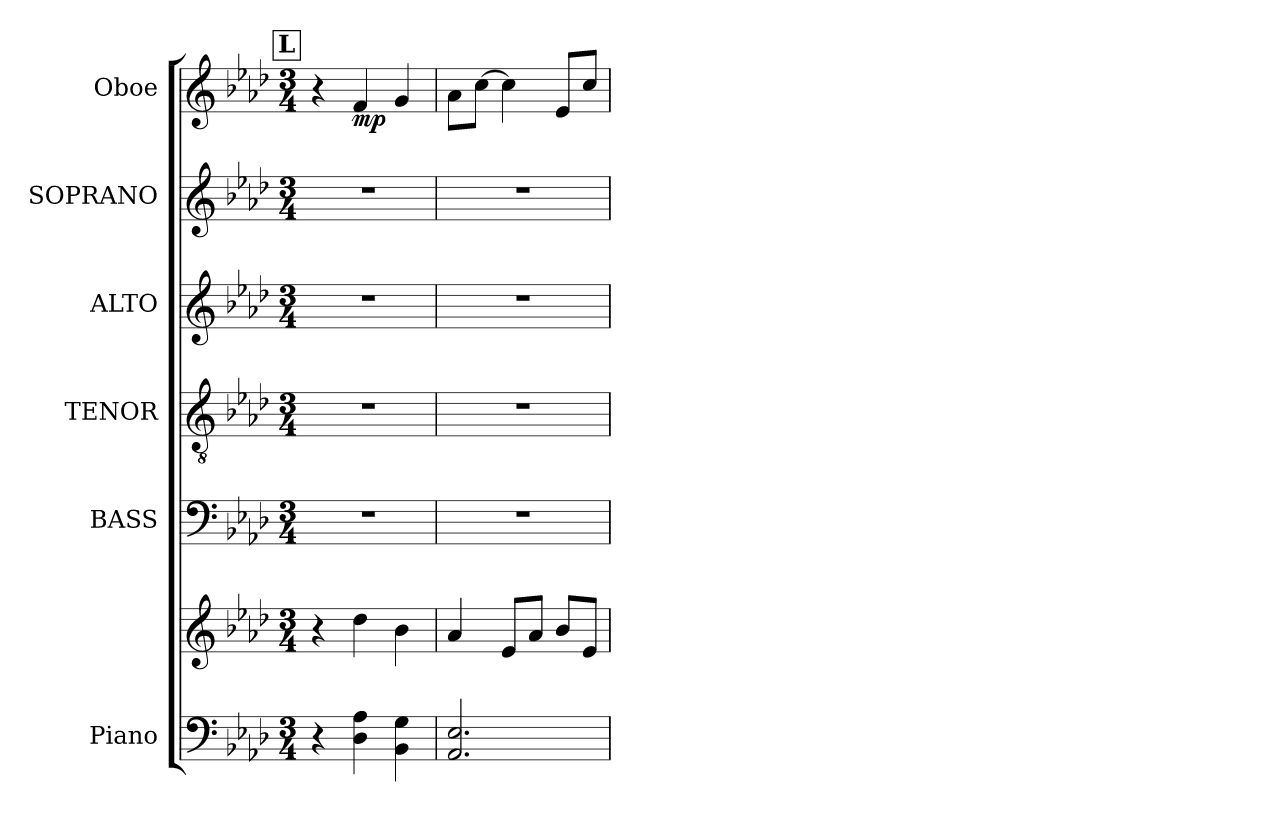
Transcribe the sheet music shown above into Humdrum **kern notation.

**kern	**kern	**kern	**kern	**kern	**kern	**kern	**dynam
*part6	*part6	*part5	*part4	*part3	*part2	*part1	*part1
*staff7	*staff6	*staff5	*staff4	*staff3	*staff2	*staff1	*staff1
*I"Piano	*	*I"BASS	*I"TENOR	*I"ALTO	*I"SOPRANO	*I"Oboe	*
*I'Pno.	*	*I'B.	*I'T.	*I'A.	*I'S.	*I'Ob.	*
*clefF4	*clefG2	*clefF4	*clefGv2	*clefG2	*clefG2	*clefG2	*
*	*	*	*ITrd7c12	*	*	*	*
*k[b-e-a-d-]	*k[b-e-a-d-]	*k[b-e-a-d-]	*k[b-e-a-d-]	*k[b-e-a-d-]	*k[b-e-a-d-]	*k[b-e-a-d-]	*
*A-:	*A-:	*A-:	*A-:	*A-:	*A-:	*A-:	*
*M3/4	*M3/4	*M3/4	*M3/4	*M3/4	*M3/4	*M3/4	*
!!LO:REH:place=s1:B:color=#000000:enc=box:fs=17.1407:t=L
=315	=315	=315	=315	=315	=315	=315	=315
!	!	!LO:N:vis=1	!LO:N:vis=1	!LO:N:vis=1	!LO:N:vis=1	!	!
4r	4r	2.r	2.r	2.r	2.r	4r	.
4D-i\ 4A-i	4dd-i\	.	.	.	.	4fi/	mp
4BB-i\ 4Gi	4b-i\	.	.	.	.	4gi/	.
=316	=316	=316	=316	=316	=316	=316	=316
!	!	!LO:N:vis=1	!LO:N:vis=1	!LO:N:vis=1	!LO:N:vis=1	!	!
2.AA-i/ 2.E-i	4a-i/	2.r	2.r	2.r	2.r	8a-i\L	.
.	.	.	.	.	.	[8cci\J	.
.	8e-i/L	.	.	.	.	4cci\]	.
.	8a-i/J	.	.	.	.	.	.
.	8b-i/L	.	.	.	.	8e-i/L	.
.	8e-i/J	.	.	.	.	8cci/J	.
=	=	=	=	=	=	=	=
*-	*-	*-	*-	*-	*-	*-	*-
